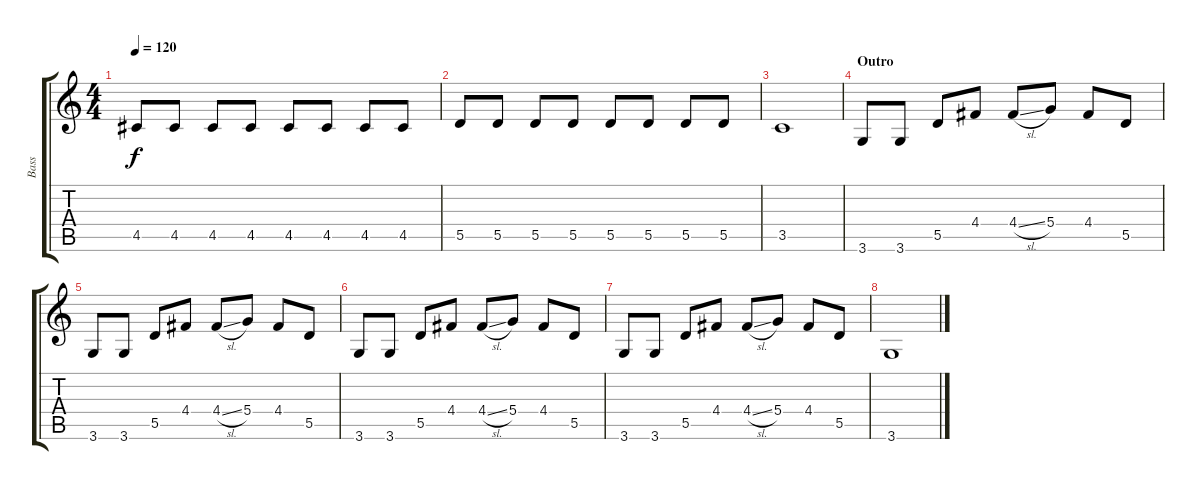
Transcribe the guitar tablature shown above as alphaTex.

\track ("Bass" "Bass") {instrument electricbassfinger}
\staff {score tabs}
\tuning (E4 B3 G3 D3 A2 E2) {hide}
\ts (4 4)
\tempo 120
\clef g2
\ks c
4.5.8{dy f} 4.5.8 4.5.8 4.5.8 4.5.8 4.5.8 4.5.8 4.5.8 |
5.5.8 5.5.8 5.5.8 5.5.8 5.5.8 5.5.8 5.5.8 5.5.8 |
3.5.1 |
\section ("" "Outro")
3.6.8 3.6.8 5.5.8 4.4.8 4.4{sl}.8 5.4.8 4.4.8 5.5.8 |
3.6.8 3.6.8 5.5.8 4.4.8 4.4{sl}.8 5.4.8 4.4.8 5.5.8 |
3.6.8 3.6.8 5.5.8 4.4.8 4.4{sl}.8 5.4.8 4.4.8 5.5.8 |
3.6.8 3.6.8 5.5.8 4.4.8 4.4{sl}.8 5.4.8 4.4.8 5.5.8 |
3.6.1
